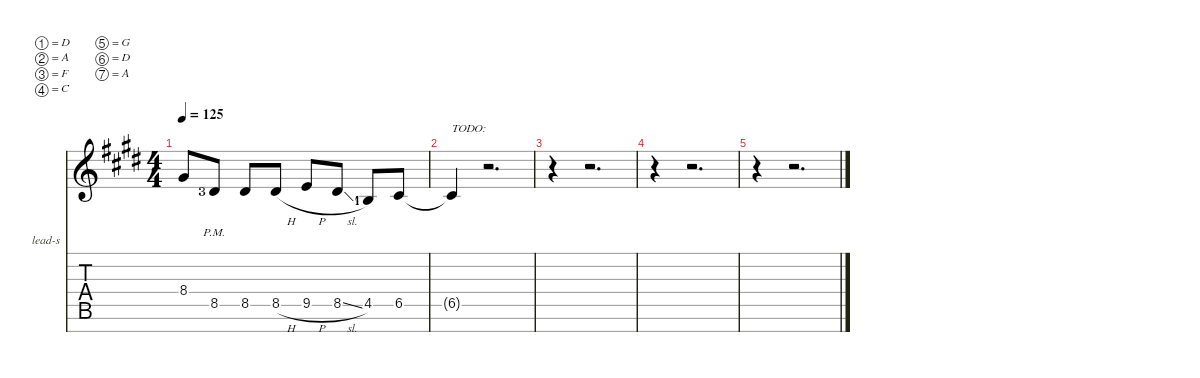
\defaultSystemsLayout 4
\hideDynamics
\bracketExtendMode nobrackets
\firstSystemTrackNameOrientation horizontal
\otherSystemsTrackNameOrientation horizontal
\track ("lead" "lead-s") {defaultSystemsLayout 4 solo instrument overdrivenguitar}
\staff {score tabs}
\tuning (D4 A3 F3 C3 G2 D2 A1)
\ts (4 4)
\scale
0.928779
\tempo 125
\accidentals auto
\clef g2
\ottava regular
\simile none
\scale
1.21366
\ks c#minor
8.4{t acc #}.8{dy mf beam Up} 8.5{pm lf 4 acc #}.8{beam Up} 8.5{acc #}.8{beam Up} 8.5{h acc #}.8{beam Up} 9.5{h acc forcenatural}.8{beam Up} 8.5{sl acc #}.8{beam Up} 4.5{lf 2 acc forcenatural}.8{beam Up} 6.5{acc #}.8{beam Up} |
\scale
1.23767
\scale
0.928779 6.5{t acc #}.4{txt "TODO:" beam Up} r.2{d beam Up} |
\scale
0.909876
\scale
0.928779 r.4{beam Down} r.2{d beam Down} |
\scale
0.909876
\scale
0.928779 r.4{beam Down} r.2{d beam Down} |
\scale
0.942578 r.4{beam Down} r.2{d beam Down}
